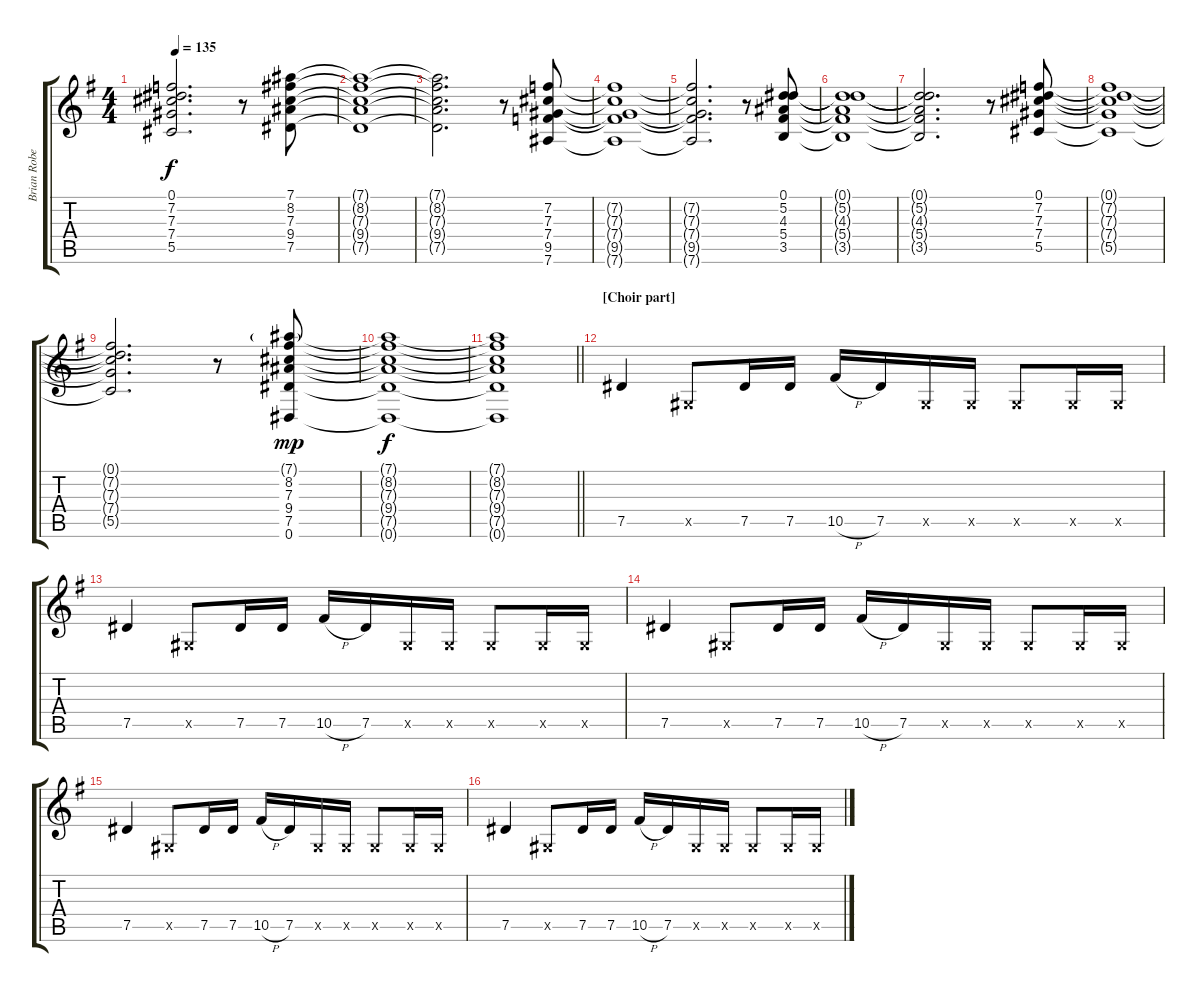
\track ("Brian Robertson" "Brian Robe") {instrument overdrivenguitar}
\staff {score tabs}
\tuning (Eb4 Bb3 Gb3 Db3 Ab2 Eb2) {hide}
\ts (4 4)
\tempo 135
\clef g2
\ks eminor
(0.1{t} 7.2{t} 7.3{t} 7.4{t} 5.5{t}).2{d dy f} r.8 (7.1 8.2 7.3 9.4 7.5).8{volume 13} |
(7.1{t} 8.2{t} 7.3{t} 9.4{t} 7.5{t}).1{volume 7} |
(7.1{t} 8.2{t} 7.3{t} 9.4{t} 7.5{t}).2{d} r.8 (7.2 7.3 7.4 9.5 7.6).8{volume 13} |
(7.2{t} 7.3{t} 7.4{t} 9.5{t} 7.6{t}).1{volume 7} |
(7.2{t} 7.3{t} 7.4{t} 9.5{t} 7.6{t}).2{d} r.8 (0.1 5.2 4.3 5.4 3.5).8{volume 13} |
(0.1{t} 5.2{t} 4.3{t} 5.4{t} 3.5{t}).1{volume 7} |
(0.1{t} 5.2{t} 4.3{t} 5.4{t} 3.5{t}).2{d} r.8 (0.1 7.2 7.3 7.4 5.5).8{volume 13} |
(0.1{t} 7.2{t} 7.3{t} 7.4{t} 5.5{t}).1{volume 7} |
(0.1{t} 7.2{t} 7.3{t} 7.4{t} 5.5{t}).2{d} r.8 (7.1{g} 8.2 7.3 9.4 7.5 0.6).8{dy mp volume 13} |
(7.1{t} 8.2{t} 7.3{t} 9.4{t} 7.5{t} 0.6{t}).1{dy f volume 0} |
\barLineRight lightlight
(7.1{t} 8.2{t} 7.3{t} 9.4{t} 7.5{t} 0.6{t}).1 |
\section ("" "[Choir part]")
7.5.4{volume 13} 0.5{x}.8 7.5.16 7.5.16 10.5{h}.16 7.5.16 0.5{x}.16 0.5{x}.16 0.5{x}.8 0.5{x}.16 0.5{x}.16 |
7.5.4 0.5{x}.8 7.5.16 7.5.16 10.5{h}.16 7.5.16 0.5{x}.16 0.5{x}.16 0.5{x}.8 0.5{x}.16 0.5{x}.16 |
7.5.4 0.5{x}.8 7.5.16 7.5.16 10.5{h}.16 7.5.16 0.5{x}.16 0.5{x}.16 0.5{x}.8 0.5{x}.16 0.5{x}.16 |
7.5.4 0.5{x}.8 7.5.16 7.5.16 10.5{h}.16 7.5.16 0.5{x}.16 0.5{x}.16 0.5{x}.8 0.5{x}.16 0.5{x}.16 |
7.5.4 0.5{x}.8 7.5.16 7.5.16 10.5{h}.16 7.5.16 0.5{x}.16 0.5{x}.16 0.5{x}.8 0.5{x}.16 0.5{x}.16
